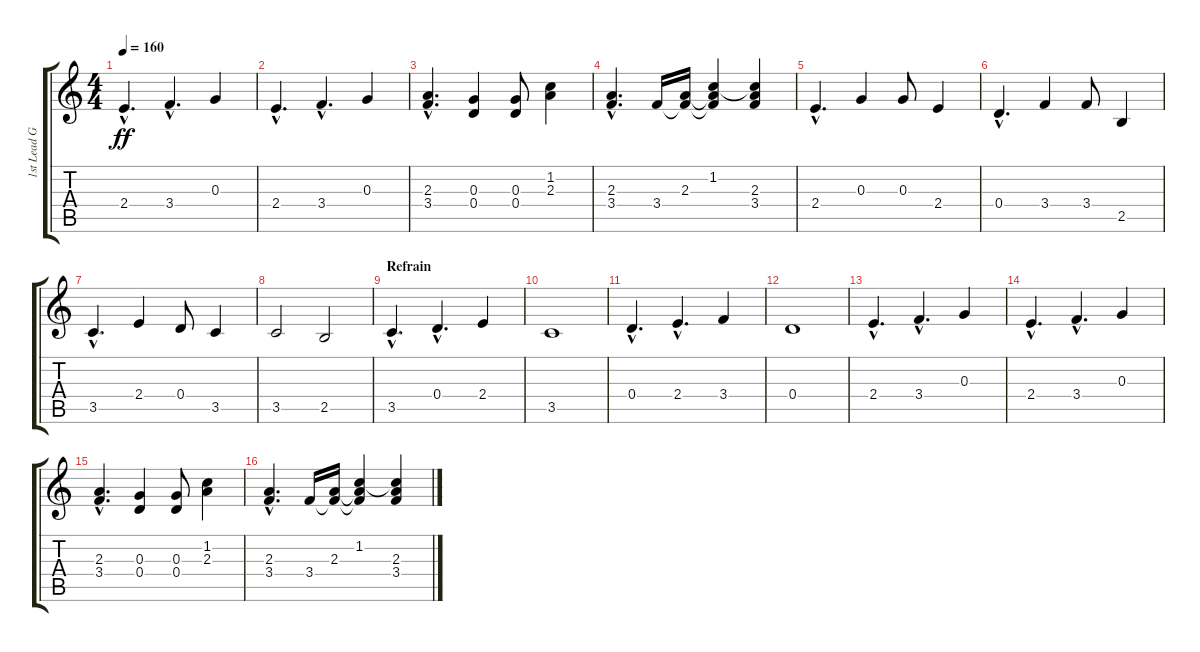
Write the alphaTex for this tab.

\track ("1st Lead Guitar" "1st Lead G") {instrument acousticguitarsteel}
\staff {score tabs}
\tuning (E4 B3 G3 D3 A2 E2) {hide}
\ts (4 4)
\tempo 160
\clef g2
\ks c
2.4{hac}.4{d dy ff} 3.4{hac}.4{d} 0.3.4 |
2.4{hac}.4{d} 3.4{hac}.4{d} 0.3.4 |
(2.3{hac} 3.4{hac}).4{d} (0.3 0.4).4 (0.3 0.4).8 (1.2 2.3).4 |
(2.3{hac} 3.4{hac}).4{d} 3.4.16 (2.3 3.4{t}).16 (1.2 2.3{t} 3.4{t}).4 (1.2{t} 2.3 3.4).4 |
2.4{hac}.4{d} 0.3.4 0.3.8 2.4.4 |
0.4{hac}.4{d} 3.4.4 3.4.8 2.5.4 |
3.5{hac}.4{d} 2.4.4 0.4.8 3.5.4 |
3.5.2 2.5.2 |
\section ("" "Refrain")
3.5{hac}.4{d} 0.4{hac}.4{d} 2.4.4 |
3.5.1 |
0.4{hac}.4{d} 2.4{hac}.4{d} 3.4.4 |
0.4.1 |
2.4{hac}.4{d} 3.4{hac}.4{d} 0.3.4 |
2.4{hac}.4{d} 3.4{hac}.4{d} 0.3.4 |
(2.3{hac} 3.4{hac}).4{d} (0.3 0.4).4 (0.3 0.4).8 (1.2 2.3).4 |
(2.3{hac} 3.4{hac}).4{d} 3.4.16 (2.3 3.4{t}).16 (1.2 2.3{t} 3.4{t}).4 (1.2{t} 2.3 3.4).4
